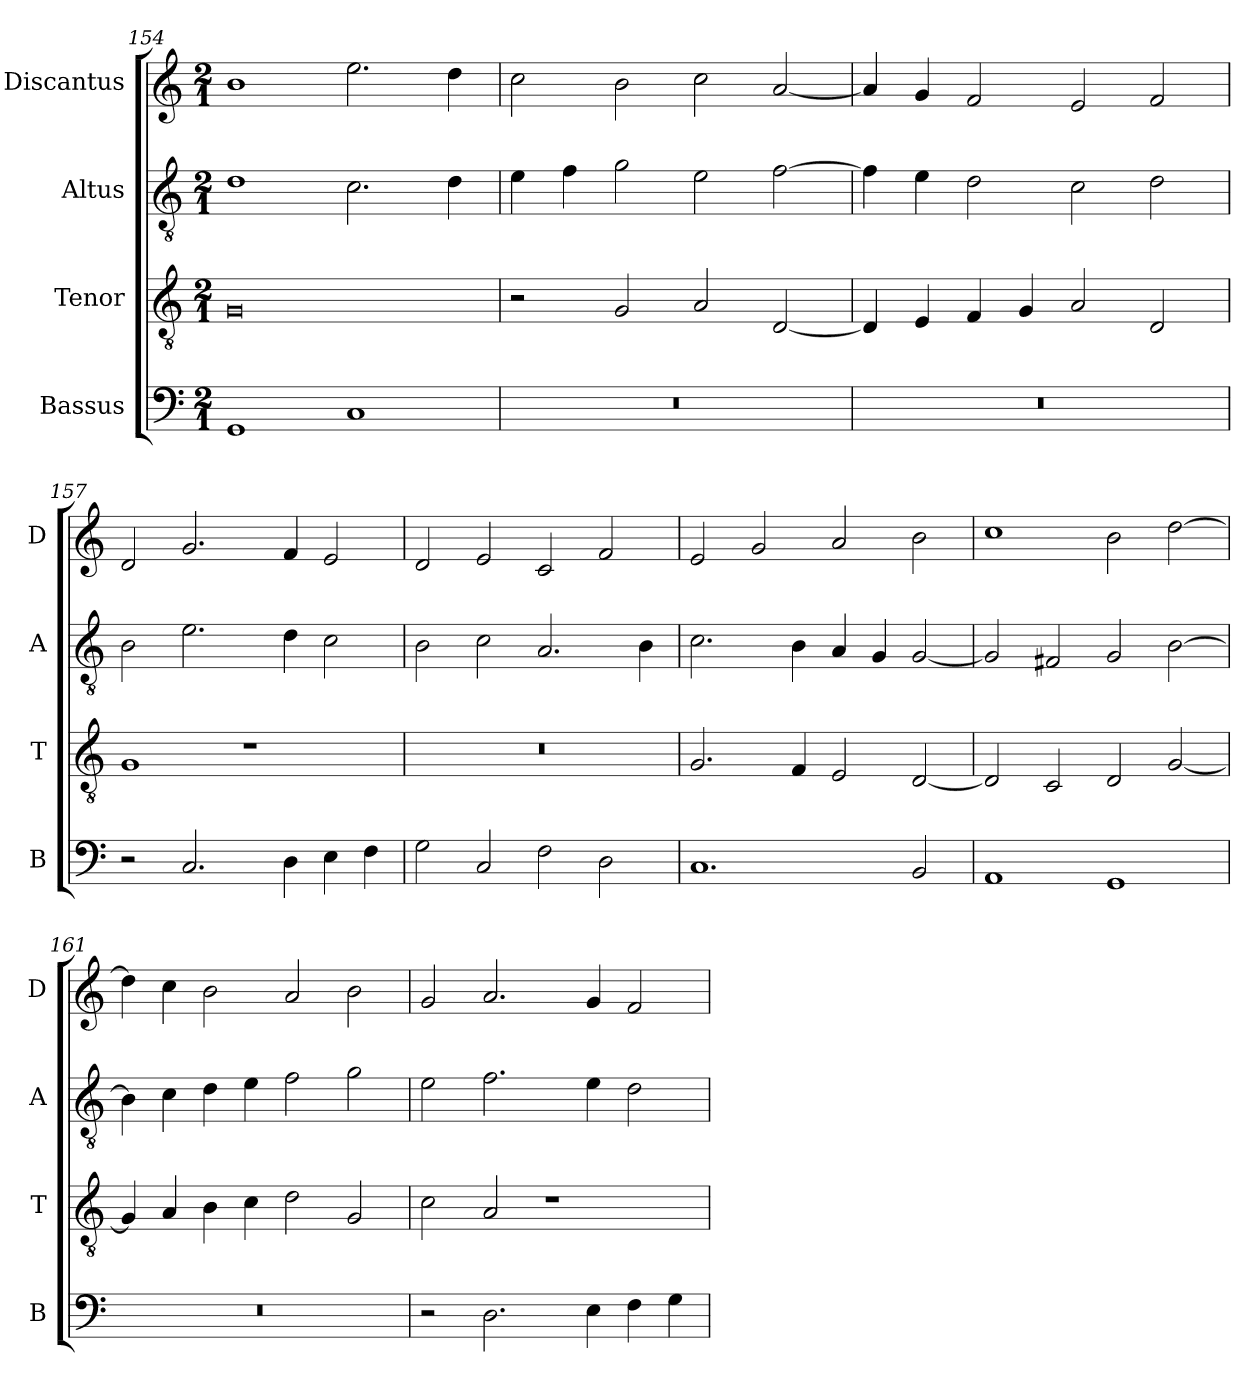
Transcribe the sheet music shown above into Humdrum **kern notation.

**kern	**kern	**kern	**kern
*part4	*part3	*part2	*part1
*staff4	*staff3	*staff2	*staff1
*I"Bassus	*I"Tenor	*I"Altus	*I"Discantus
*I'B	*I'T	*I'A	*I'D
*clefF4	*clefGv2	*clefGv2	*clefG2
*k[]	*k[]	*k[]	*k[]
*M2/1	*M2/1	*M2/1	*M2/1
=154	=154	=154	=154
1GG	0G	1d	1b
1C	.	2.c\	2.ee\
.	.	4d\	4dd\
=155	=155	=155	=155
0r	2r	4e\	2cc\
.	.	4f\	.
.	2G/	2g\	2b\
.	2A/	2e\	2cc\
.	[2D/	[2f\	[2a/
=156	=156	=156	=156
0r	4D/]	4f\]	4a/]
.	4E/	4e\	4g/
.	4F/	2d\	2f/
.	4G/	.	.
.	2A/	2c\	2e/
.	2D/	2d\	2f/
=157	=157	=157	=157
2r	1G	2B\	2d/
2.C/	.	2.e\	2.g/
.	1r	.	.
4D\	.	4d\	4f/
4E\	.	2c\	2e/
4F\	.	.	.
=158	=158	=158	=158
2G\	0r	2B\	2d/
2C/	.	2c\	2e/
2F\	.	2.A/	2c/
2D\	.	.	2f/
.	.	4B\	.
=159	=159	=159	=159
1.C	2.G/	2.c\	2e/
.	.	.	2g/
.	4F/	4B\	.
.	2E/	4A/	2a/
.	.	4G/	.
2BB/	[2D/	[2G/	2b\
=160	=160	=160	=160
1AA	2D/]	2G/]	1cc
.	2C/	2F#X/	.
1GG	2D/	2G/	2b\
.	[2G/	[2B\	[2dd\
=161	=161	=161	=161
0r	4G/]	4B\]	4dd\]
.	4A/	4c\	4cc\
.	4B\	4d\	2b\
.	4c\	4e\	.
.	2d\	2f\	2a/
.	2G/	2g\	2b\
=162	=162	=162	=162
2r	2c\	2e\	2g/
2.D\	2A/	2.f\	2.a/
.	1r	.	.
4E\	.	4e\	4g/
4F\	.	2d\	2f/
4G\	.	.	.
=	=	=	=
*-	*-	*-	*-
